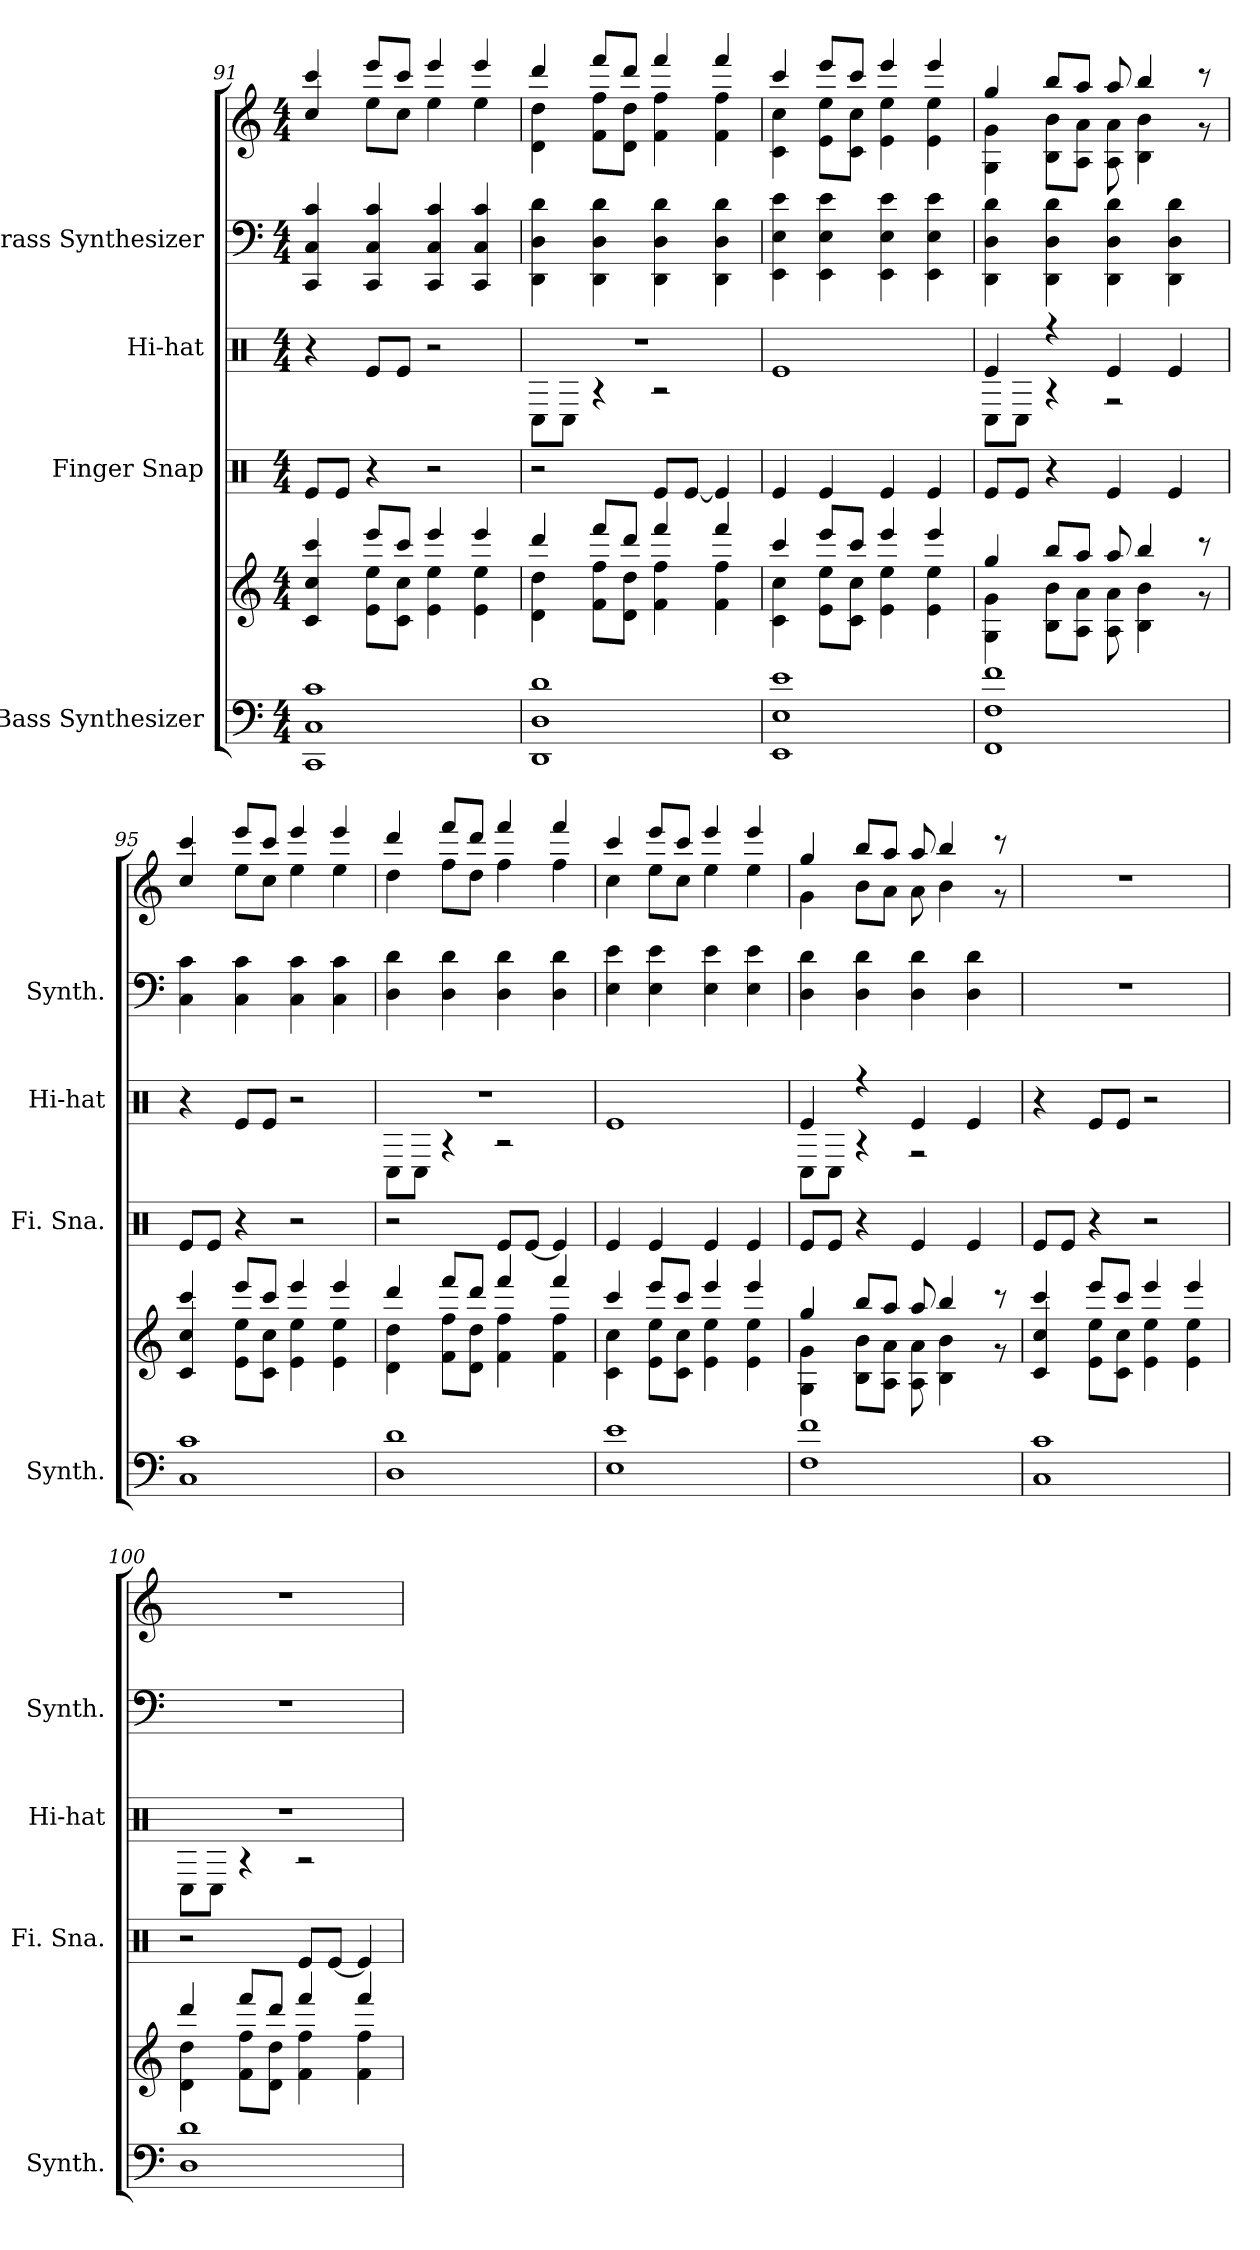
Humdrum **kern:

**kern	**kern	**kern	**kern	**kern	**kern
*part4	*part4	*part3	*part2	*part1	*part1
*staff6	*staff5	*staff4	*staff3	*staff2	*staff1
*I"Bass Synthesizer	*	*I"Finger Snap	*I"Hi-hat	*I"Brass Synthesizer	*
*I'Synth.	*	*I'Fi. Sna.	*I'Hi-hat	*I'Synth.	*
*clefF4	*clefG2	*clefX	*clefX	*clefF4	*clefG2
*k[]	*k[]	*k[]	*k[]	*k[]	*k[]
*M4/4	*M4/4	*M4/4	*M4/4	*M4/4	*M4/4
=91	=91	=91	=91	=91	=91
*	*^	*	*	*	*^
1CC 1C 1c	4ccc/	4c/ 4cc/	8Re/L	4r	4CC/ 4C/ 4c/	4ccc/	4cc/
.	.	.	8Re/J	.	.	.	.
.	8eee/L	8e\ 8ee\L	4r	8Re/L	4CC/ 4C/ 4c/	8eee/L	8ee\L
.	8ccc/J	8c\ 8cc\J	.	8Re/J	.	8ccc/J	8cc\J
.	4eee/	4e\ 4ee\	2r	2r	4CC/ 4C/ 4c/	4eee/	4ee\
.	4eee/	4e\ 4ee\	.	.	4CC/ 4C/ 4c/	4eee/	4ee\
=92	=92	=92	=92	=92	=92	=92	=92
*	*	*	*	*^	*	*	*
1DD 1D 1d	4ddd/	4d\ 4dd\	2r	1r	8RC\L	4DD\ 4D\ 4d\	4ddd/	4d\ 4dd\
.	.	.	.	.	8RC\J	.	.	.
.	8fff/L	8f\ 8ff\L	.	.	4r	4DD\ 4D\ 4d\	8fff/L	8f\ 8ff\L
.	8ddd/J	8d\ 8dd\J	.	.	.	.	8ddd/J	8d\ 8dd\J
.	4fff/	4f\ 4ff\	8Re/L	.	2r	4DD\ 4D\ 4d\	4fff/	4f\ 4ff\
.	.	.	[8Re/J	.	.	.	.	.
.	4fff/	4f\ 4ff\	4Re/]	.	.	4DD\ 4D\ 4d\	4fff/	4f\ 4ff\
*	*	*	*	*v	*v	*	*	*
=93	=93	=93	=93	=93	=93	=93	=93
1EE 1E 1e	4ccc/	4c\ 4cc\	4Re/	1Re	4EE\ 4E\ 4e\	4ccc/	4c\ 4cc\
.	8eee/L	8e\ 8ee\L	4Re/	.	4EE\ 4E\ 4e\	8eee/L	8e\ 8ee\L
.	8ccc/J	8c\ 8cc\J	.	.	.	8ccc/J	8c\ 8cc\J
.	4eee/	4e\ 4ee\	4Re/	.	4EE\ 4E\ 4e\	4eee/	4e\ 4ee\
.	4eee/	4e\ 4ee\	4Re/	.	4EE\ 4E\ 4e\	4eee/	4e\ 4ee\
!!LO:PB:g=z	!!
=94	=94	=94	=94	=94	=94	=94	=94
*	*	*	*	*^	*	*	*
1FF 1F 1f	4gg/	4G\ 4g\	8Re/L	4Re/	8RC\L	4DD\ 4D\ 4d\	4gg/	4G\ 4g\
.	.	.	8Re/J	.	8RC\J	.	.	.
.	8bb/L	8B\ 8b\L	4r	4r	4r	4DD\ 4D\ 4d\	8bb/L	8B\ 8b\L
.	8aa/J	8A\ 8a\J	.	.	.	.	8aa/J	8A\ 8a\J
.	8aa/	8A\ 8a\	4Re/	4Re/	2r	4DD\ 4D\ 4d\	8aa/	8A\ 8a\
.	4bb/	4B\ 4b\	.	.	.	.	4bb/	4B\ 4b\
.	.	.	4Re/	4Re/	.	4DD\ 4D\ 4d\	.	.
.	8r	8r	.	.	.	.	8r	8r
*	*	*	*	*v	*v	*	*	*
=95	=95	=95	=95	=95	=95	=95	=95
1C 1c	4ccc/	4c/ 4cc/	8Re/L	4r	4C\ 4c\	4ccc/	4cc/
.	.	.	8Re/J	.	.	.	.
.	8eee/L	8e\ 8ee\L	4r	8Re/L	4C\ 4c\	8eee/L	8ee\L
.	8ccc/J	8c\ 8cc\J	.	8Re/J	.	8ccc/J	8cc\J
.	4eee/	4e\ 4ee\	2r	2r	4C\ 4c\	4eee/	4ee\
.	4eee/	4e\ 4ee\	.	.	4C\ 4c\	4eee/	4ee\
=96	=96	=96	=96	=96	=96	=96	=96
*	*	*	*	*^	*	*	*
1D 1d	4ddd/	4d\ 4dd\	2r	1r	8RC\L	4D\ 4d\	4ddd/	4dd\
.	.	.	.	.	8RC\J	.	.	.
.	8fff/L	8f\ 8ff\L	.	.	4r	4D\ 4d\	8fff/L	8ff\L
.	8ddd/J	8d\ 8dd\J	.	.	.	.	8ddd/J	8dd\J
.	4fff/	4f\ 4ff\	8Re/L	.	2r	4D\ 4d\	4fff/	4ff\
.	.	.	[8Re/J	.	.	.	.	.
.	4fff/	4f\ 4ff\	4Re/]	.	.	4D\ 4d\	4fff/	4ff\
*	*	*	*	*v	*v	*	*	*
=97	=97	=97	=97	=97	=97	=97	=97
1E 1e	4ccc/	4c\ 4cc\	4Re/	1Re	4E\ 4e\	4ccc/	4cc\
.	8eee/L	8e\ 8ee\L	4Re/	.	4E\ 4e\	8eee/L	8ee\L
.	8ccc/J	8c\ 8cc\J	.	.	.	8ccc/J	8cc\J
.	4eee/	4e\ 4ee\	4Re/	.	4E\ 4e\	4eee/	4ee\
.	4eee/	4e\ 4ee\	4Re/	.	4E\ 4e\	4eee/	4ee\
!!LO:LB:g=z	!!
=98	=98	=98	=98	=98	=98	=98	=98
*	*	*	*	*^	*	*	*
1F 1f	4gg/	4G\ 4g\	8Re/L	4Re/	8RC\L	4D\ 4d\	4gg/	4g\
.	.	.	8Re/J	.	8RC\J	.	.	.
.	8bb/L	8B\ 8b\L	4r	4r	4r	4D\ 4d\	8bb/L	8b\L
.	8aa/J	8A\ 8a\J	.	.	.	.	8aa/J	8a\J
.	8aa/	8A\ 8a\	4Re/	4Re/	2r	4D\ 4d\	8aa/	8a\
.	4bb/	4B\ 4b\	.	.	.	.	4bb/	4b\
.	.	.	4Re/	4Re/	.	4D\ 4d\	.	.
.	8r	8r	.	.	.	.	8r	8r
*	*	*	*	*v	*v	*	*v	*v
=99	=99	=99	=99	=99	=99	=99
1C 1c	4ccc/	4c/ 4cc/	8Re/L	4r	1r	1r
.	.	.	8Re/J	.	.	.
.	8eee/L	8e\ 8ee\L	4r	8Re/L	.	.
.	8ccc/J	8c\ 8cc\J	.	8Re/J	.	.
.	4eee/	4e\ 4ee\	2r	2r	.	.
.	4eee/	4e\ 4ee\	.	.	.	.
=100	=100	=100	=100	=100	=100	=100
*	*	*	*	*^	*	*
1D 1d	4ddd/	4d\ 4dd\	2r	1r	8RC\L	1r	1r
.	.	.	.	.	8RC\J	.	.
.	8fff/L	8f\ 8ff\L	.	.	4r	.	.
.	8ddd/J	8d\ 8dd\J	.	.	.	.	.
.	4fff/	4f\ 4ff\	8Re/L	.	2r	.	.
.	.	.	[8Re/J	.	.	.	.
.	4fff/	4f\ 4ff\	4Re/]	.	.	.	.
*	*v	*v	*	*v	*v	*	*
=	=	=	=	=	=
*-	*-	*-	*-	*-	*-
